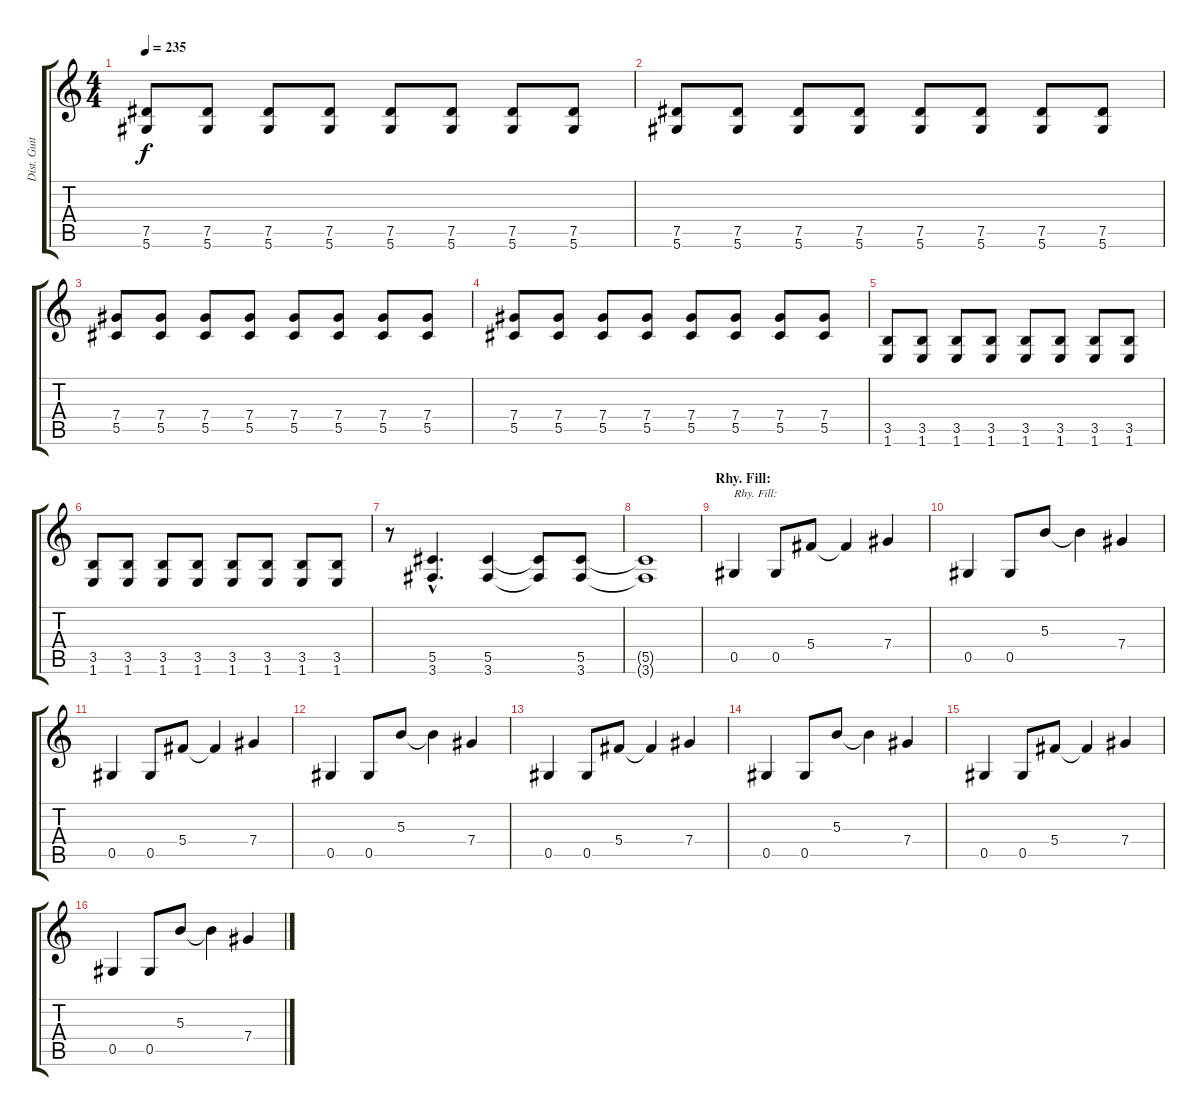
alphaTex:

\track ("Dist. Guitar 1" "Dist. Guit") {instrument overdrivenguitar}
\staff {score tabs}
\tuning (Eb4 Bb3 Gb3 Db3 Ab2 Eb2) {hide}
\ts (4 4)
\tempo 235
\clef g2
\ks c
(7.5 5.6).8{dy f} (7.5 5.6).8 (7.5 5.6).8 (7.5 5.6).8 (7.5 5.6).8 (7.5 5.6).8 (7.5 5.6).8 (7.5 5.6).8 |
(7.5 5.6).8 (7.5 5.6).8 (7.5 5.6).8 (7.5 5.6).8 (7.5 5.6).8 (7.5 5.6).8 (7.5 5.6).8 (7.5 5.6).8 |
(7.4 5.5).8 (7.4 5.5).8 (7.4 5.5).8 (7.4 5.5).8 (7.4 5.5).8 (7.4 5.5).8 (7.4 5.5).8 (7.4 5.5).8 |
(7.4 5.5).8 (7.4 5.5).8 (7.4 5.5).8 (7.4 5.5).8 (7.4 5.5).8 (7.4 5.5).8 (7.4 5.5).8 (7.4 5.5).8 |
(3.5 1.6).8 (3.5 1.6).8 (3.5 1.6).8 (3.5 1.6).8 (3.5 1.6).8 (3.5 1.6).8 (3.5 1.6).8 (3.5 1.6).8 |
(3.5 1.6).8 (3.5 1.6).8 (3.5 1.6).8 (3.5 1.6).8 (3.5 1.6).8 (3.5 1.6).8 (3.5 1.6).8 (3.5 1.6).8 |
r.8 (5.5{hac} 3.6{hac}).4{d} (5.5 3.6).4 (5.5{t} 3.6{t}).8 (5.5 3.6).8 |
(5.5{t} 3.6{t}).1 |
\section ("" "Rhy. Fill:")
0.5.4{txt "Rhy. Fill:" volume 12 instrument lead5charang} 0.5.8 5.4.8 5.4{t}.4 7.4.4 |
0.5.4 0.5.8 5.3.8 5.3{t}.4 7.4.4 |
0.5.4 0.5.8 5.4.8 5.4{t}.4 7.4.4 |
0.5.4 0.5.8 5.3.8 5.3{t}.4 7.4.4 |
0.5.4 0.5.8 5.4.8 5.4{t}.4 7.4.4 |
0.5.4 0.5.8 5.3.8 5.3{t}.4 7.4.4 |
0.5.4 0.5.8 5.4.8 5.4{t}.4 7.4.4 |
0.5.4 0.5.8 5.3.8 5.3{t}.4 7.4.4
